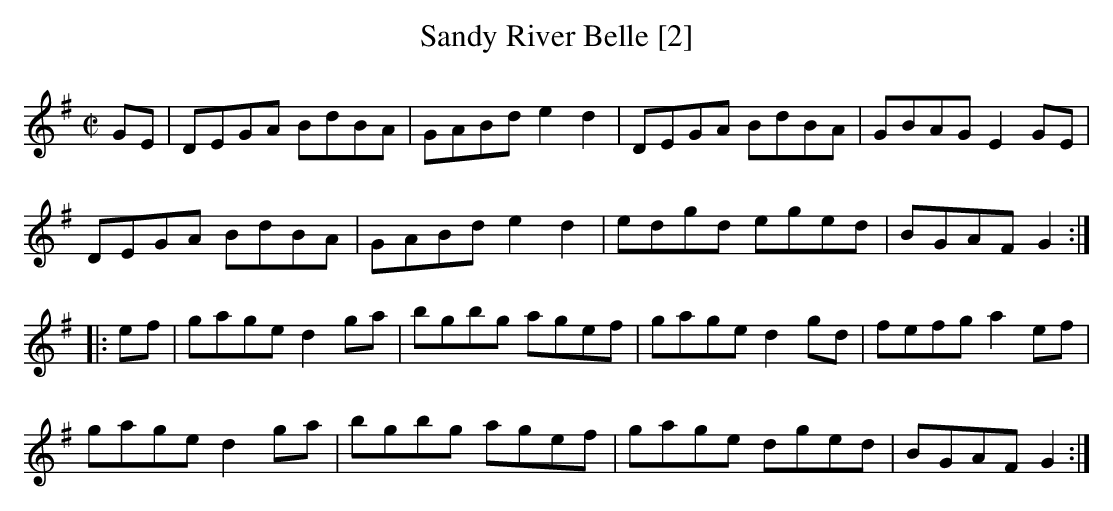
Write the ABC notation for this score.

X:1
T:Sandy River Belle [2]
M:C|
L:1/8
K:G
GE|DEGA BdBA|GABd e2d2|DEGA BdBA|GBAG E2GE|
DEGA BdBA|GABd e2d2|edgd eged|BGAF G2:|
|:ef|gage d2ga|bgbg agef|gage d2gd|fefg a2ef|
gage d2ga|bgbg agef|gage dged|BGAF G2:|]
